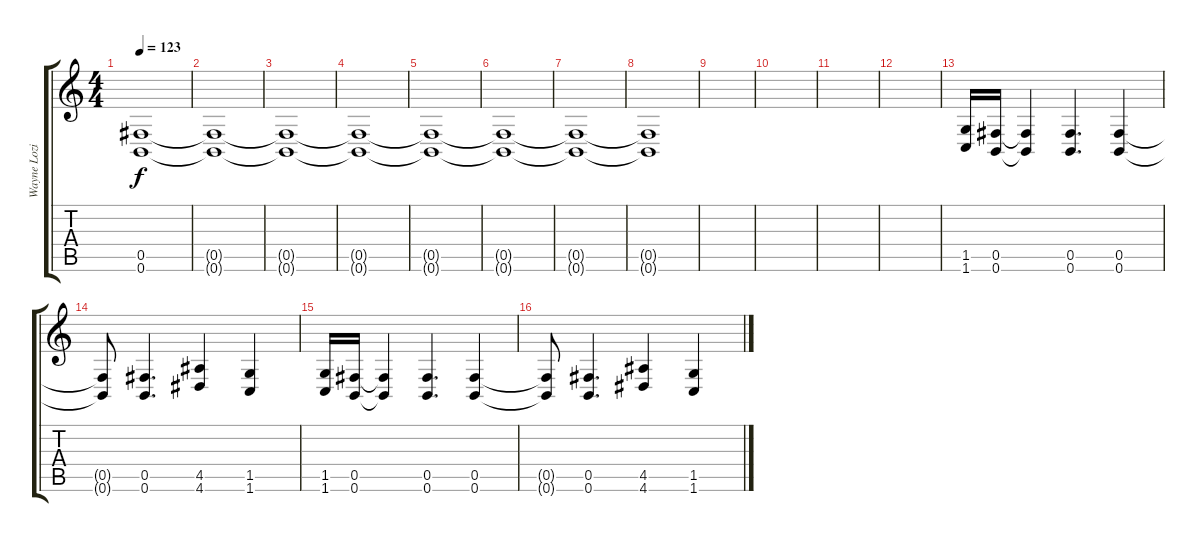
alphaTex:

\track ("Wayne Lozinak" "Wayne Lozi") {instrument distortionguitar}
\staff {score tabs}
\tuning (Db4 Ab3 E3 B2 Gb2 B1) {hide}
\ts (4 4)
\tempo 123
\clef g2
\ks c
(0.5 0.6).1{dy f} |
(0.5{t} 0.6{t}).1 |
(0.5{t} 0.6{t}).1 |
(0.5{t} 0.6{t}).1 |
(0.5{t} 0.6{t}).1{volume 12} |
(0.5{t} 0.6{t}).1{volume 10} |
(0.5{t} 0.6{t}).1{volume 8} |
(0.5{t} 0.6{t}).1{volume 6} |
|
|
|
|
(1.5 1.6).16{volume 14} (0.5 0.6).16 (0.5{t} 0.6{t}).4 (0.5 0.6).4{d} (0.5 0.6).4 |
(0.5{t} 0.6{t}).8 (0.5 0.6).4{d} (4.5 4.6).4 (1.5 1.6).4 |
(1.5 1.6).16 (0.5 0.6).16 (0.5{t} 0.6{t}).4 (0.5 0.6).4{d} (0.5 0.6).4 |
(0.5{t} 0.6{t}).8 (0.5 0.6).4{d} (4.5 4.6).4 (1.5 1.6).4
